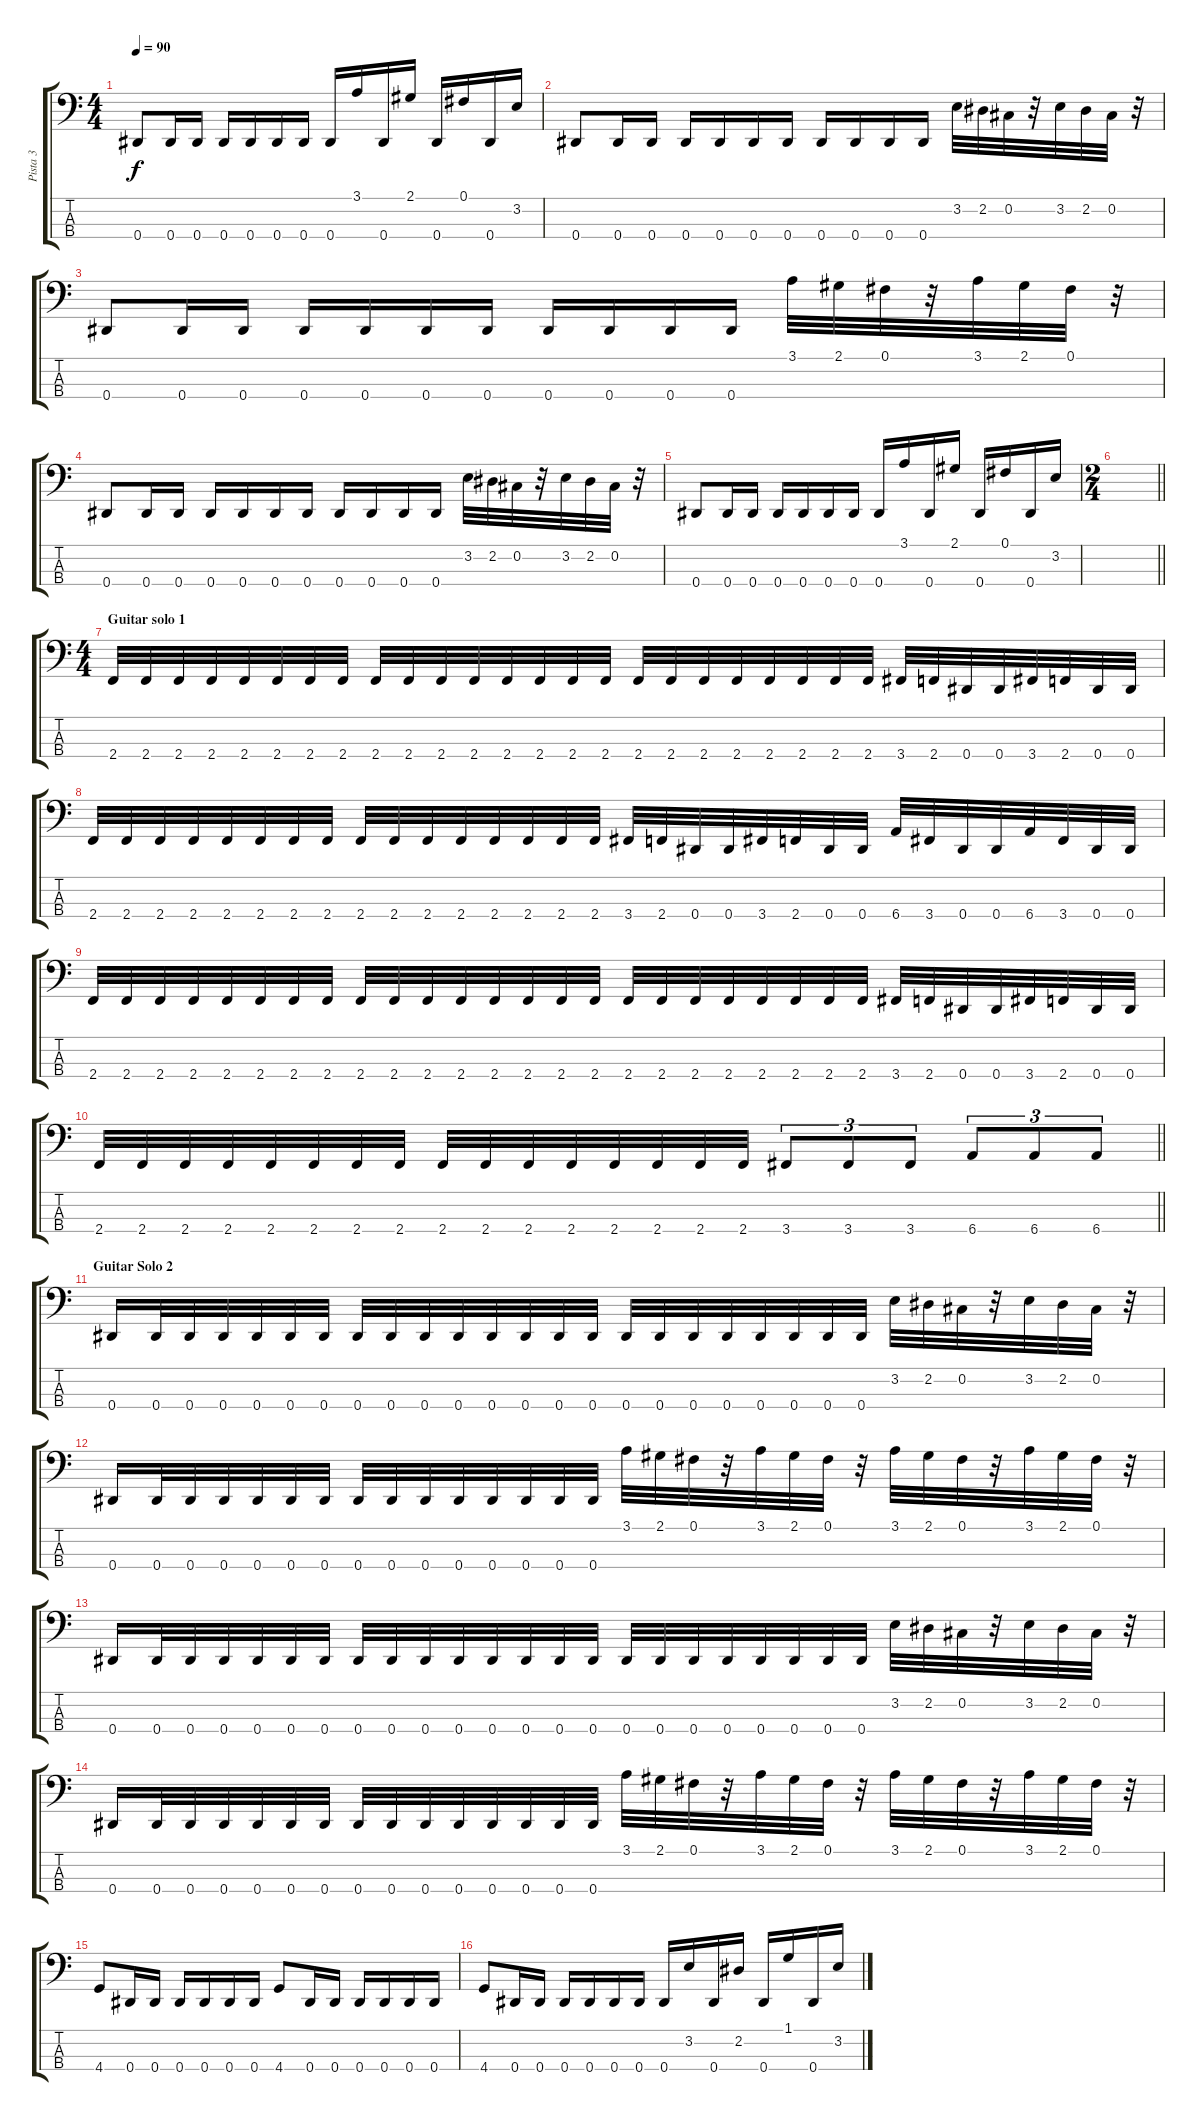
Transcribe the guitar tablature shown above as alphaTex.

\track ("Pista 3" "Pista 3") {instrument electricbassfinger}
\staff {score tabs}
\tuning (Gb2 Db2 Ab1 Eb1) {hide}
\ts (4 4)
\tempo 90
\clef f4
\ks c
0.4.8{dy f} 0.4.16 0.4.16 0.4.16 0.4.16 0.4.16 0.4.16 0.4.16 3.1.16 0.4.16 2.1.16 0.4.16 0.1.16 0.4.16 3.2.16 |
0.4.8 0.4.16 0.4.16 0.4.16 0.4.16 0.4.16 0.4.16 0.4.16 0.4.16 0.4.16 0.4.16 3.2.32 2.2.32 0.2.32 r.32 3.2.32 2.2.32 0.2.32 r.32 |
0.4.8 0.4.16 0.4.16 0.4.16 0.4.16 0.4.16 0.4.16 0.4.16 0.4.16 0.4.16 0.4.16 3.1.32 2.1.32 0.1.32 r.32 3.1.32 2.1.32 0.1.32 r.32 |
0.4.8 0.4.16 0.4.16 0.4.16 0.4.16 0.4.16 0.4.16 0.4.16 0.4.16 0.4.16 0.4.16 3.2.32 2.2.32 0.2.32 r.32 3.2.32 2.2.32 0.2.32 r.32 |
0.4.8 0.4.16 0.4.16 0.4.16 0.4.16 0.4.16 0.4.16 0.4.16 3.1.16 0.4.16 2.1.16 0.4.16 0.1.16 0.4.16 3.2.16 |
\ts (2 4)
\barLineRight lightlight
|
\ts (4 4)
\section ("" "Guitar solo 1")
2.4.32 2.4.32 2.4.32 2.4.32 2.4.32 2.4.32 2.4.32 2.4.32 2.4.32 2.4.32 2.4.32 2.4.32 2.4.32 2.4.32 2.4.32 2.4.32 2.4.32 2.4.32 2.4.32 2.4.32 2.4.32 2.4.32 2.4.32 2.4.32 3.4.32 2.4.32 0.4.32 0.4.32 3.4.32 2.4.32 0.4.32 0.4.32 |
2.4.32 2.4.32 2.4.32 2.4.32 2.4.32 2.4.32 2.4.32 2.4.32 2.4.32 2.4.32 2.4.32 2.4.32 2.4.32 2.4.32 2.4.32 2.4.32 3.4.32 2.4.32 0.4.32 0.4.32 3.4.32 2.4.32 0.4.32 0.4.32 6.4.32 3.4.32 0.4.32 0.4.32 6.4.32 3.4.32 0.4.32 0.4.32 |
2.4.32 2.4.32 2.4.32 2.4.32 2.4.32 2.4.32 2.4.32 2.4.32 2.4.32 2.4.32 2.4.32 2.4.32 2.4.32 2.4.32 2.4.32 2.4.32 2.4.32 2.4.32 2.4.32 2.4.32 2.4.32 2.4.32 2.4.32 2.4.32 3.4.32 2.4.32 0.4.32 0.4.32 3.4.32 2.4.32 0.4.32 0.4.32 |
\barLineRight lightlight
2.4.32 2.4.32 2.4.32 2.4.32 2.4.32 2.4.32 2.4.32 2.4.32 2.4.32 2.4.32 2.4.32 2.4.32 2.4.32 2.4.32 2.4.32 2.4.32 3.4.8{tu (3 2)} 3.4.8{tu (3 2)} 3.4.8{tu (3 2)} 6.4.8{tu (3 2)} 6.4.8{tu (3 2)} 6.4.8{tu (3 2)} |
\section ("" "Guitar Solo 2")
0.4.16 0.4.32 0.4.32 0.4.32 0.4.32 0.4.32 0.4.32 0.4.32 0.4.32 0.4.32 0.4.32 0.4.32 0.4.32 0.4.32 0.4.32 0.4.32 0.4.32 0.4.32 0.4.32 0.4.32 0.4.32 0.4.32 0.4.32 3.2.32 2.2.32 0.2.32 r.32 3.2.32 2.2.32 0.2.32 r.32 |
0.4.16 0.4.32 0.4.32 0.4.32 0.4.32 0.4.32 0.4.32 0.4.32 0.4.32 0.4.32 0.4.32 0.4.32 0.4.32 0.4.32 0.4.32 3.1.32 2.1.32 0.1.32 r.32 3.1.32 2.1.32 0.1.32 r.32 3.1.32 2.1.32 0.1.32 r.32 3.1.32 2.1.32 0.1.32 r.32 |
0.4.16 0.4.32 0.4.32 0.4.32 0.4.32 0.4.32 0.4.32 0.4.32 0.4.32 0.4.32 0.4.32 0.4.32 0.4.32 0.4.32 0.4.32 0.4.32 0.4.32 0.4.32 0.4.32 0.4.32 0.4.32 0.4.32 0.4.32 3.2.32 2.2.32 0.2.32 r.32 3.2.32 2.2.32 0.2.32 r.32 |
0.4.16 0.4.32 0.4.32 0.4.32 0.4.32 0.4.32 0.4.32 0.4.32 0.4.32 0.4.32 0.4.32 0.4.32 0.4.32 0.4.32 0.4.32 3.1.32 2.1.32 0.1.32 r.32 3.1.32 2.1.32 0.1.32 r.32 3.1.32 2.1.32 0.1.32 r.32 3.1.32 2.1.32 0.1.32 r.32 |
4.4.8 0.4.16 0.4.16 0.4.16 0.4.16 0.4.16 0.4.16 4.4.8 0.4.16 0.4.16 0.4.16 0.4.16 0.4.16 0.4.16 |
4.4.8 0.4.16 0.4.16 0.4.16 0.4.16 0.4.16 0.4.16 0.4.16 3.2.16 0.4.16 2.2.16 0.4.16 1.1.16 0.4.16 3.2.16
